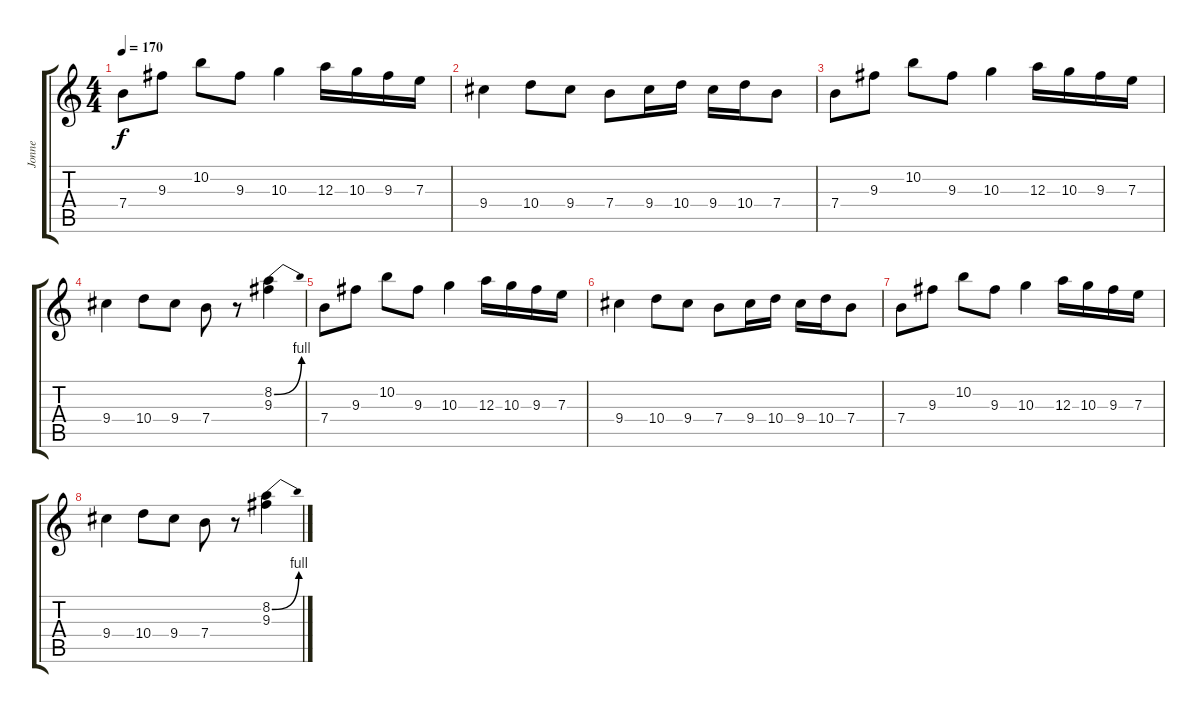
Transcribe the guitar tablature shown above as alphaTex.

\track ("Jonne" "Jonne") {instrument distortionguitar}
\staff {score tabs}
\tuning (Gb4 Db4 A3 E3 B2 Gb2) {hide}
\ts (4 4)
\tempo 170
\clef g2
\ks c
7.4.8{dy f} 9.3.8 10.2.8 9.3.8 10.3.4 12.3.16 10.3.16 9.3.16 7.3.16 |
9.4.4 10.4.8 9.4.8 7.4.8 9.4.16 10.4.16 9.4.16 10.4.16 7.4.8 |
7.4.8 9.3.8 10.2.8 9.3.8 10.3.4 12.3.16 10.3.16 9.3.16 7.3.16 |
9.4.4 10.4.8 9.4.8 7.4.8 r.8 (8.2{be (bend 0 0 60 4)} 9.3).4 |
7.4.8 9.3.8 10.2.8 9.3.8 10.3.4 12.3.16 10.3.16 9.3.16 7.3.16 |
9.4.4 10.4.8 9.4.8 7.4.8 9.4.16 10.4.16 9.4.16 10.4.16 7.4.8 |
7.4.8 9.3.8 10.2.8 9.3.8 10.3.4 12.3.16 10.3.16 9.3.16 7.3.16 |
9.4.4 10.4.8 9.4.8 7.4.8 r.8 (8.2{be (bend 0 0 60 4)} 9.3).4
